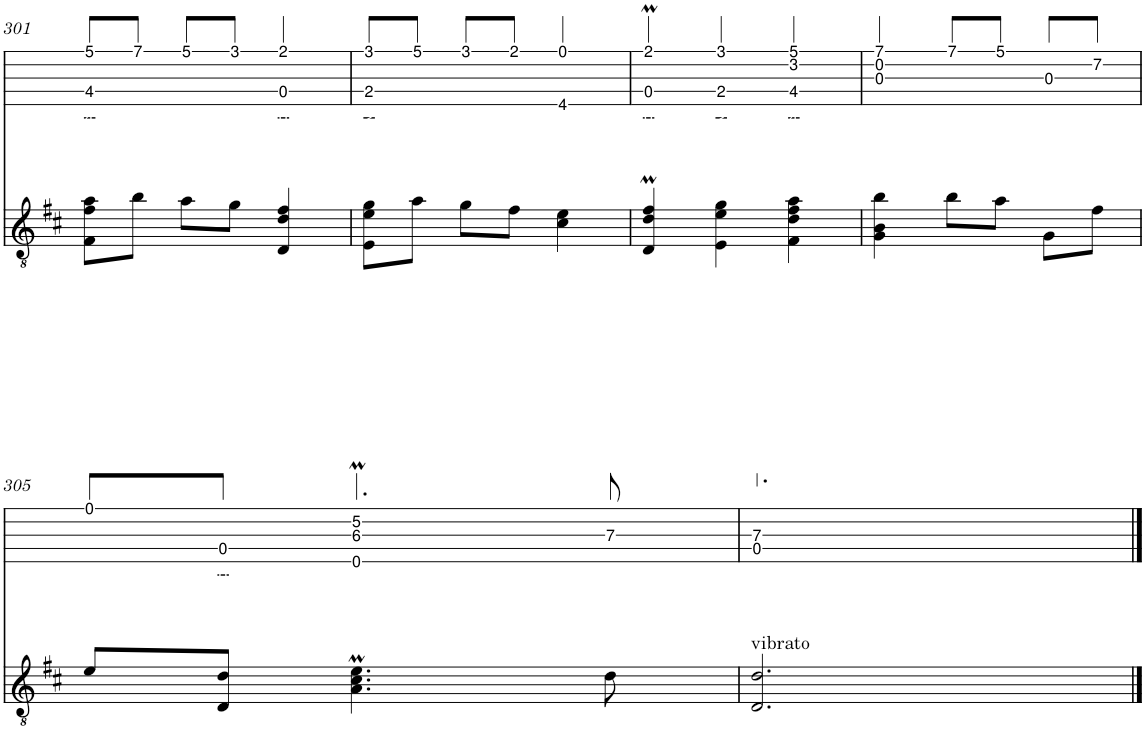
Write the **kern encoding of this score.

**kern	**kern
*part1	*part1
*staff2	*staff1
*I"Classical Guitar	*
*I'Guit.	*
!!LO:PB:g=z
*clefGv2	*
*k[f#c#]	*k[f#c#]
*M3/4	*M3/4
=301	=301
8F#\ 8f#\ 8a\L	8f#i/ 8F#/ 8a/L
8b\J	8b/J
8a\L	8a/L
8g\J	8g/J
4D/ 4d/ 4f#/	4di/ 4D/ 4f#/
=302	=302
8E\ 8e\ 8g\L	8ei/ 8E/ 8g/L
8a\J	8a/J
8g\L	8g/L
8f#\J	8f#/J
4c#\ 4e\	4c#/ 4e/
=303	=303
4D/M 4d/M 4f#/M	4di/M 4D/M 4f#/M
4E\ 4e\ 4g\	4ei/ 4E/ 4g/
4F#\ 4d\ 4f#\ 4a\	4f#i/ 4F#/ 4d/ 4a/
=304	=304
4G\ 4B\ 4b\	4G/ 4B/ 4b/
8b\L	8b/L
8a\J	8a/J
8G\L	8G/L
8f#\J	8f#/J
!!LO:LB:g=z
=305	=305
8e/L	8e/L
8D/ 8d/J	8di/ 8D/J
4.A\M 4.c#\M 4.e\M	4.A/M 4.c#X/M 4.e/M
8d\	8d/
=306	=306
!LO:TX:a:t=vibrato	!
2.D/ 2.d/	2.D/ 2.d/
==	==
*-	*-
